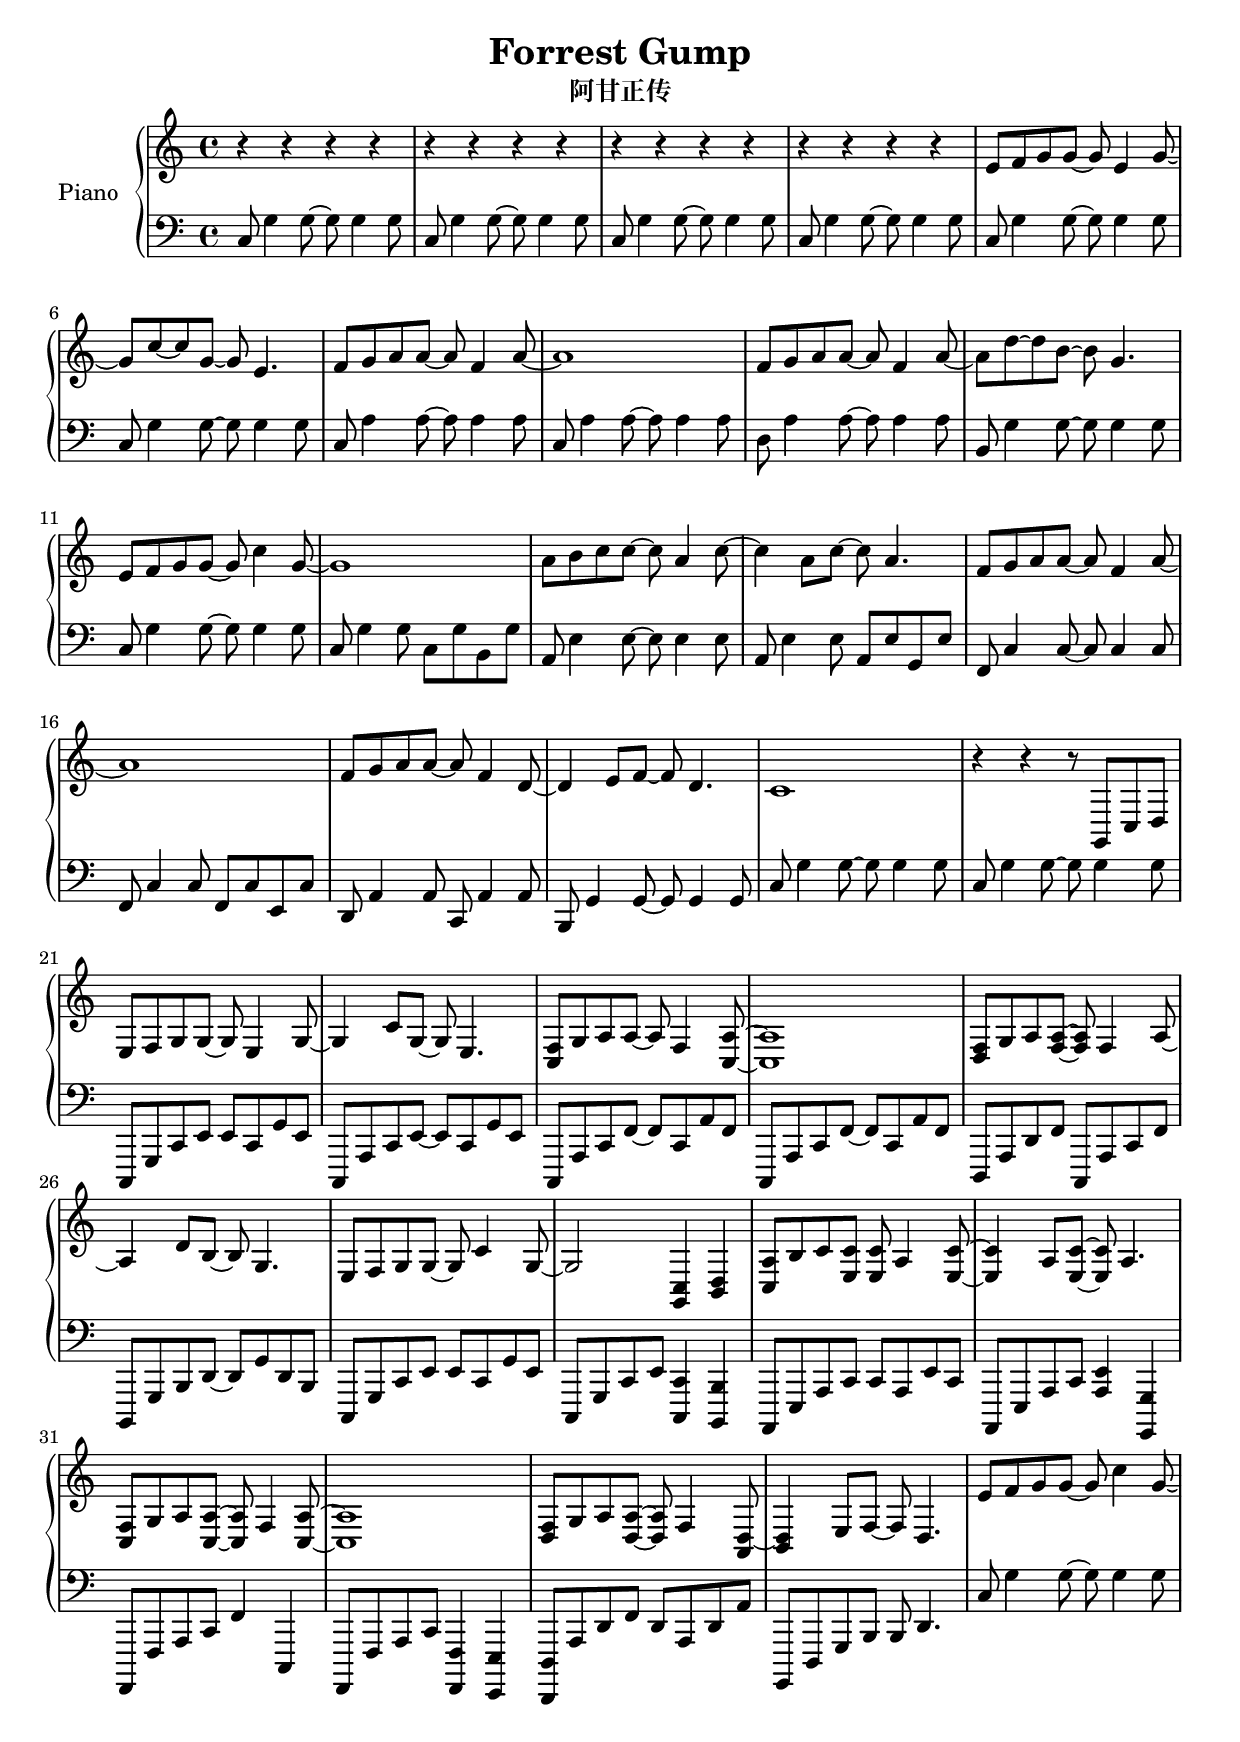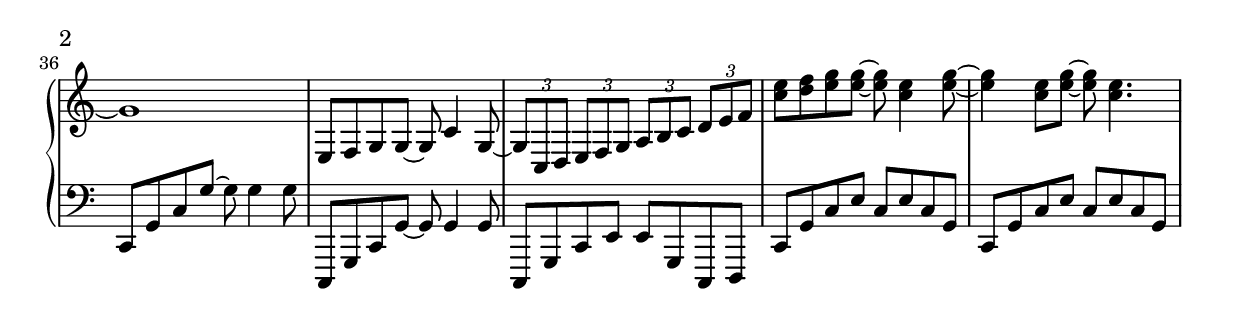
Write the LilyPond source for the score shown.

%% Use convert-ly to update this file if the version is different to the lilypond you use.
%% For more information go to (info "(lilypond)Piano music"). Place cursor after the last
%% parenthesis and C-x C-e.

\header {
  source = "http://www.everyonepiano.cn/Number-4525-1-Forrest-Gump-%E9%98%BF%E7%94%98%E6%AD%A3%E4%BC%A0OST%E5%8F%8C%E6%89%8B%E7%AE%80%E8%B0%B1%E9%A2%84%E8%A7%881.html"
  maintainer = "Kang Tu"
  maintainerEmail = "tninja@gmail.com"
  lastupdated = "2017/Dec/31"
  title = "Forrest Gump"
  subtitle = "阿甘正传"
}

global = {
  \key g \major
  \clef "bass"
}

restsection = { r4 r4 r4 r4 }
uppermotifzero = { e'8 f'8 g'8 g'8~g'8 e'4 g'8~ }
uppermotifone = { f'8 g'8 a'8 a'8~a'8 f'4 a'8~ }
upper = \absolute {
  \clef "treble"
  \time 4/4
  %% page 1
  \repeat unfold 4 { \restsection } | % 1
  \uppermotifzero | g'8 c''8~c''8 g'8~g'8 e'4. | \uppermotifone | a'1 | % 5
  \uppermotifone | a'8 d''8~d''8 b'8~b'8 g'4. | e'8 f'8 g'8 g'8~g'8 c''4 g'8~ | g'1 | % 9
  a'8 b'8 c''8 c''8~c''8 a'4 c''8~ | c''4 a'8 c''8~c''8 a'4. | \uppermotifone | a'1 | % 13
  f'8 g'8 a'8 a'8~a'8 f'4 d'8~ | d'4 e'8 f'8~f'8 d'4. | c'1 | r4 r4 r8 g,8 c8 d8 | % 17
  %% page 2
  \transpose c' c \uppermotifzero | g4 c'8 g8~g8 e4. | <c f>8 g8 a8 a8~a8 f4 <c a>8~ <c a>1 | % 21
  <d f>8 g8 a8 <f a>8~<f a>8 f4 a8~ | a4 d'8 b8~b8 g4. | e8 f8 g8 g8~g8 c'4 g8~ | g2 <g, c>4 <b, d>4 | % 25
  <c a>8 b8 c'8 <e c'>8 <e c'>8 a4 <e c'>8~ | <e c'>4 a8 <e c'>8~<e c'>8 a4. | <c f>8 g8 a8 <c a>8~<c a>8 f4 <c a>8~ | <c a>1 | % 29
  <d f>8 g8 a8 <d a>8~<d a>8 f4 <a, d>8~ | <b, d>4 e8 f8~f8 d4. | e'8 f'8 g'8 g'8~g'8 c''4 g'8~ | g'1 | % 33
  e8 f8 g8 g8~g8 c'4 g8~ | \tuplet 3/2 { g8 c8 d8 } \tuplet 3/2 { e8 f8 g8 } \tuplet 3/2 { a8 b8 c'8 } \tuplet 3/2 { d'8 e'8 f'8 } |
  <c'' e''>8 <d'' f''>8 <e'' g''>8 <e'' g''>8~<e'' g''>8 <c'' e''>4 <e'' g''>8~ | <e'' g''>4 <e'' c''>8 <e'' g''>8~<e'' g''>8 <c'' e''>4. | %37
  %% page 3
}

lowermotifone = { c8 g4 g8~g8 g4 g8 }
lowermotiftwo = { c8 a4 a8~a8 a4 a8 }
lowermotifthree = { c,,8 a,,8 c,8 f,8~f,8 c,8 a,8 f,8 }
lowermotiffour = { c,8 g,8 c8 g8~g8 g4 g8 } 
lowermotiffive = { c,8 g,8 c8 e8 c8 e8 c8 g,8 }
lower = \absolute {
  \clef "bass"
  \time 4/4
  %% page 1
  \repeat unfold 4 { \lowermotifone } | % 1
  \repeat unfold 2 \lowermotifone | \repeat unfold 2 \lowermotiftwo | % 5
  d8 a4 a8~a8 a4 a8 | b,8 g4 g8~g8 g4 g8 | \lowermotifone | c8 g4 g8 c8 g8 b,8 g8 | % 9
  a,8 e4 e8~e8 e4 e8 | a,8 e4 e8 a,8 e8 g,8 e8 | f,8 c4 c8~c8 c4 c8 | f,8 c4 c8 f,8 c8 e,8 c8 | % 13
  d,8 a,4 a,8 c,8 a,4 a,8 | b,,8 g,4 g,8~g,8 g,4 g,8 | \repeat unfold 2 \lowermotifone | % 17
  %% page 2
  c,,8 g,,8 c,8 e,8 e,8 c,8 g,8 e,8 | c,,8 a,,8 c,8 e,8~e,8 c,8 g,8 e,8 | \repeat unfold 2 \lowermotifthree | % 21
  d,,8 a,,8 d,8 f,8 c,,8 a,,8 c,8 f,8 | b,,,8 g,,8 b,,8 d,8~d,8 g,8 d,8 b,,8 | c,,8 g,,8 c,8 e,8 e,8 c,8 g,8 e,8 | c,,8 g,,8 c,8 e,8 <c,, c,>4 <b,,, b,,>4 | % 25
  a,,,8 e,,8 a,,8 c,8 c,8 a,,8 e,8 c,8 | a,,,8 e,,8 a,,8 c,8 <a,, e,>4 <g,,, g,,>4 | f,,,8 f,,8 a,,8 c,8 f,4 c,,4 | f,,,8 f,,8 a,,8 c,8 <f,,, f,,>4 <e,,, e,,>4 | % 29
  <d,,, d,,>8 a,,8 d,8 f,8 d,8 a,,8 d,8 a,8 | g,,,8 d,,8 g,,8 b,,8 b,,8 d,4. | \lowermotifone | \lowermotiffour | % 33
  \transpose c, c,, \lowermotiffour | c,,8 g,,8 c,8 e,8 e,8 g,,8 c,,8 d,,8 |
  \repeat unfold 2 \lowermotiffive |
}

\score
{
  \new PianoStaff
  <<
	\set PianoStaff.instrumentName = "Piano"
	\new Voice = "one" {
	  \upper
	}
	\new Voice = "two" {
	  \set Voice.midiMaximumVolume = #0.5
	  \lower
	}
  >>
  \midi {
	\tempo 2 = 72
  }
  \layout { }
}
